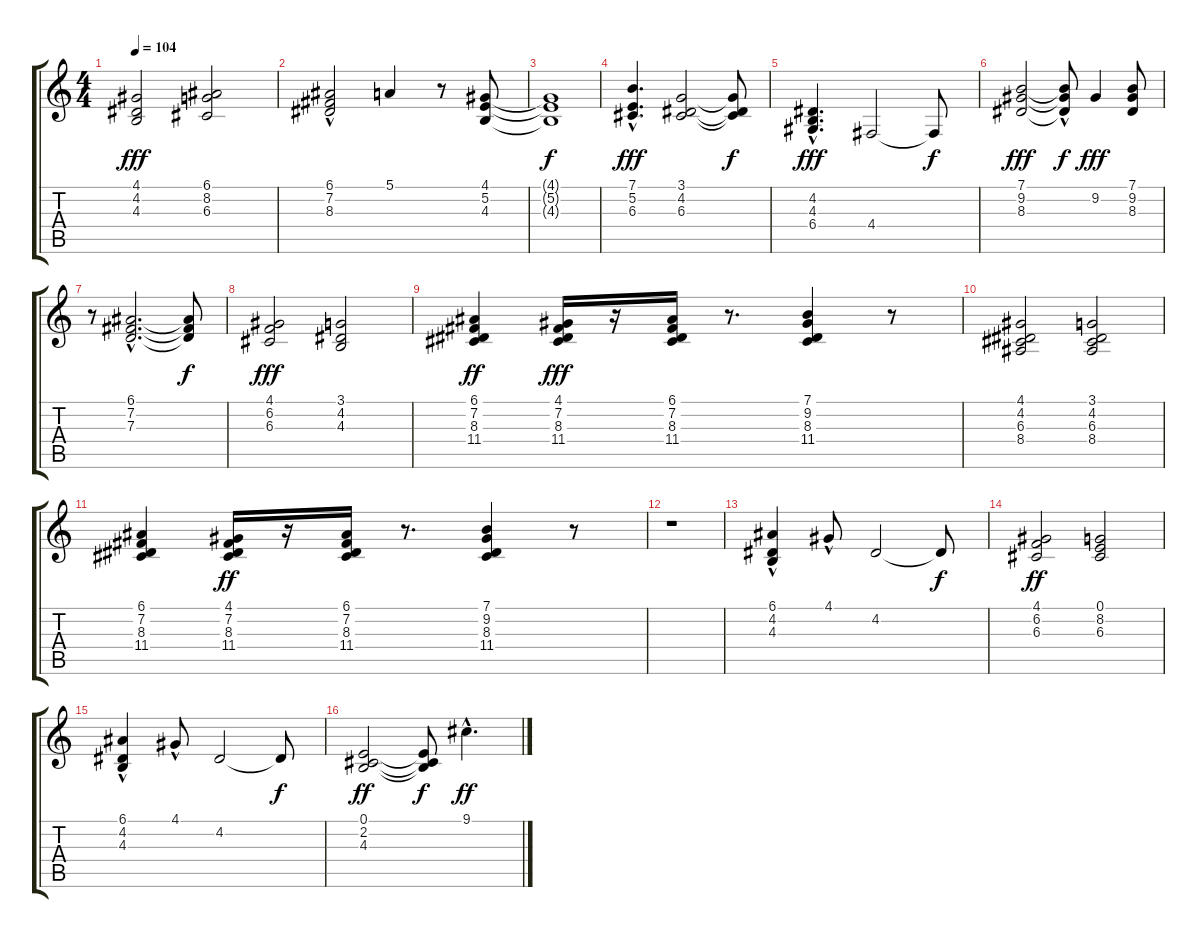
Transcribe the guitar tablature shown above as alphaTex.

\track "" {instrument electricpiano2}
\staff {score tabs}
\tuning (E4 B3 G3 D3 A2 E2) {hide}
\ts (4 4)
\tempo 104
\clef g2
\ks c
(4.1 4.2 4.3).2{dy fff} (6.1 8.2 6.3).2 |
(6.1 7.2{hac} 8.3{hac}).2 5.1.4 r.8 (4.1 5.2 4.3).8 |
(4.1{t} 5.2{t} 4.3{t}).1{dy f} |
(7.1{hac} 5.2{hac} 6.3{hac}).4{d dy fff} (3.1 4.2 6.3).2 (3.1{t} 4.2{t} 6.3{t}).8{dy f} |
(4.2 4.3 6.4{hac}).4{d dy fff} 4.4.2 4.4{t}.8{dy f} |
(7.1 9.2 8.3).2{dy fff} (7.1{hac t} 9.2{t} 8.3{hac t}).8{dy f} 9.2.4{dy fff} (7.1 9.2 8.3).8 |
r.8 (6.1{hac} 7.2{hac} 7.3{hac}).2{d} (6.1{t} 7.2{t} 7.3{t}).8{dy f} |
(4.1 6.2 6.3).2{dy fff} (3.1 4.2 4.3).2 |
(6.1 7.2 8.3 11.4).4{dy ff} (4.1 7.2 8.3 11.4).16{dy fff} r.16 (6.1 7.2 8.3 11.4).16 r.8{d} (7.1 9.2 8.3 11.4).4 r.8 |
(4.1 4.2 6.3 8.4).2 (3.1 4.2 6.3 8.4).2 |
(6.1 7.2 8.3 11.4).4 (4.1 7.2 8.3 11.4).16{dy ff} r.16 (6.1 7.2 8.3 11.4).16 r.8{d} (7.1 9.2 8.3 11.4).4 r.8 |
r.1 |
(6.1 4.2{hac} 4.3).4 4.1{hac}.8 4.2.2 4.2{t}.8{dy f} |
(4.1 6.2 6.3).2{dy ff} (0.1 8.2 6.3).2 |
(6.1 4.2{hac} 4.3).4 4.1{hac}.8 4.2.2 4.2{t}.8{dy f} |
(0.1 2.2 4.3).2{dy ff} (0.1{t} 2.2{t} 4.3{t}).8{dy f} 9.1{hac}.4{d dy ff}
